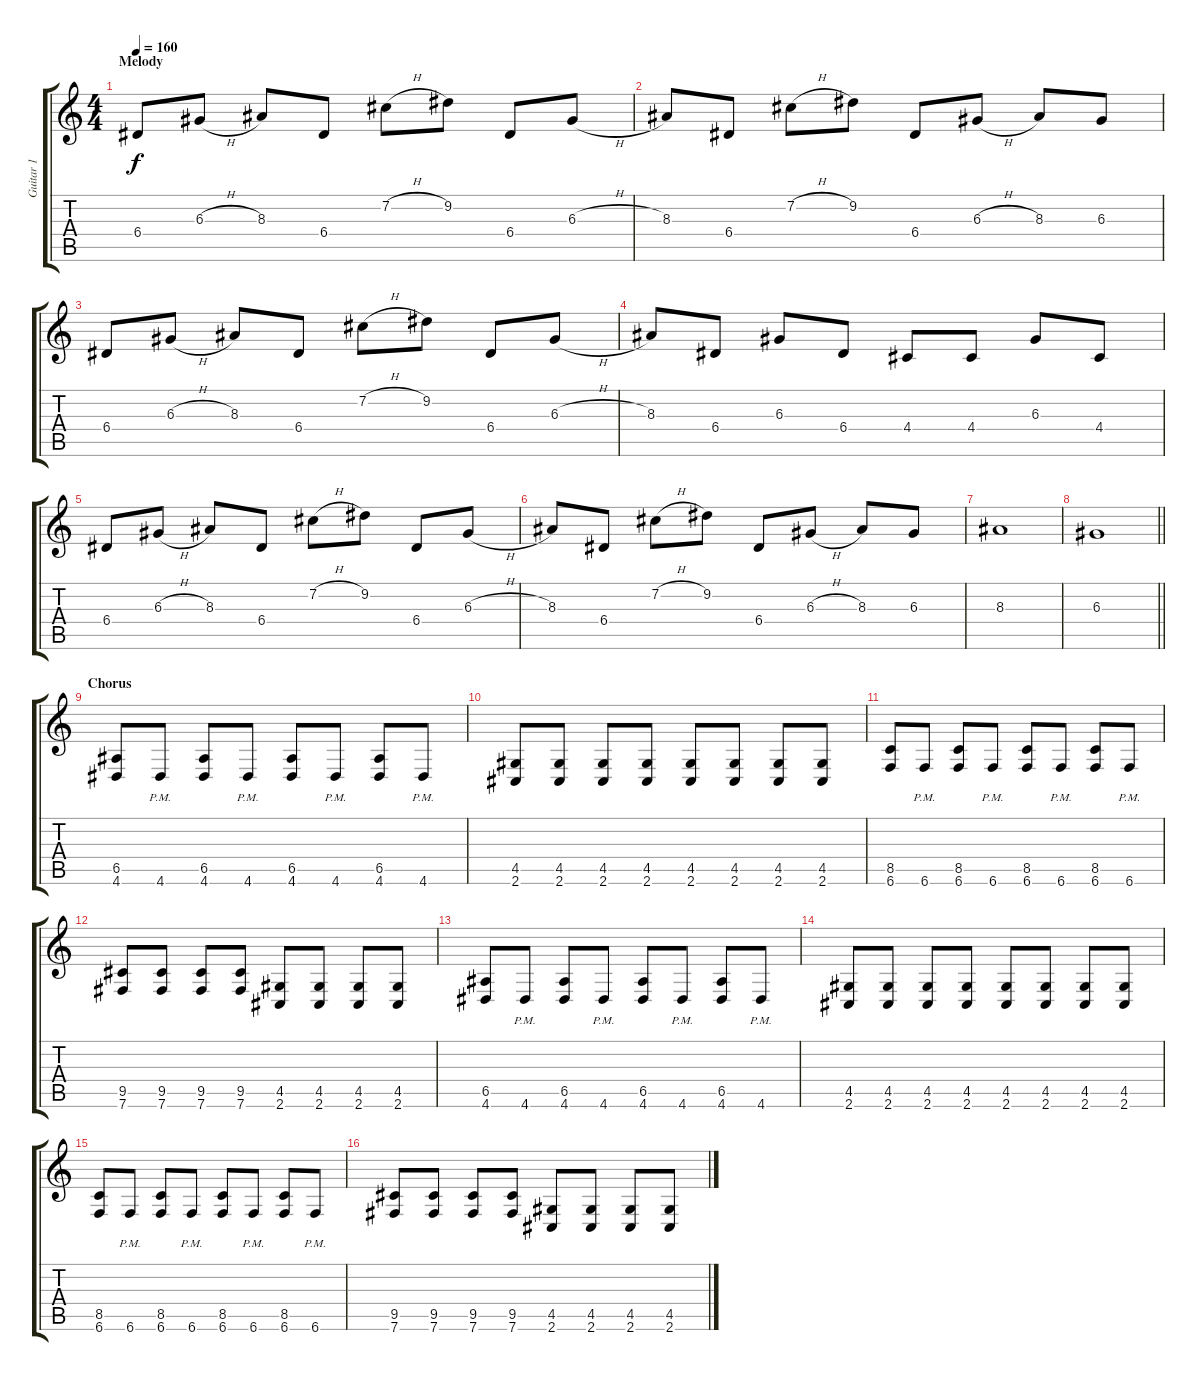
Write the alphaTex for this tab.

\track ("Guitar 1" "Guitar 1") {instrument distortionguitar}
\staff {score tabs}
\tuning (B3 Gb3 D3 A2 E2 B1) {hide}
\ts (4 4)
\section ("" "Melody")
\tempo 160
\clef g2
\ks c
6.4.8{dy f} 6.3{h}.8 8.3.8 6.4.8 7.2{h}.8 9.2.8 6.4.8 6.3{h}.8 |
8.3.8 6.4.8 7.2{h}.8 9.2.8 6.4.8 6.3{h}.8 8.3.8 6.3.8 |
6.4.8 6.3{h}.8 8.3.8 6.4.8 7.2{h}.8 9.2.8 6.4.8 6.3{h}.8 |
8.3.8 6.4.8 6.3.8 6.4.8 4.4.8 4.4.8 6.3.8 4.4.8 |
6.4.8 6.3{h}.8 8.3.8 6.4.8 7.2{h}.8 9.2.8 6.4.8 6.3{h}.8 |
8.3.8 6.4.8 7.2{h}.8 9.2.8 6.4.8 6.3{h}.8 8.3.8 6.3.8 |
8.3.1 |
\barLineRight lightlight
6.3.1 |
\section ("" "Chorus")
(6.5 4.6).8 4.6{pm}.8 (6.5 4.6).8 4.6{pm}.8 (6.5 4.6).8 4.6{pm}.8 (6.5 4.6).8 4.6{pm}.8 |
(4.5 2.6).8 (4.5 2.6).8 (4.5 2.6).8 (4.5 2.6).8 (4.5 2.6).8 (4.5 2.6).8 (4.5 2.6).8 (4.5 2.6).8 |
(8.5 6.6).8 6.6{pm}.8 (8.5 6.6).8 6.6{pm}.8 (8.5 6.6).8 6.6{pm}.8 (8.5 6.6).8 6.6{pm}.8 |
(9.5 7.6).8 (9.5 7.6).8 (9.5 7.6).8 (9.5 7.6).8 (4.5 2.6).8 (4.5 2.6).8 (4.5 2.6).8 (4.5 2.6).8 |
(6.5 4.6).8 4.6{pm}.8 (6.5 4.6).8 4.6{pm}.8 (6.5 4.6).8 4.6{pm}.8 (6.5 4.6).8 4.6{pm}.8 |
(4.5 2.6).8 (4.5 2.6).8 (4.5 2.6).8 (4.5 2.6).8 (4.5 2.6).8 (4.5 2.6).8 (4.5 2.6).8 (4.5 2.6).8 |
(8.5 6.6).8 6.6{pm}.8 (8.5 6.6).8 6.6{pm}.8 (8.5 6.6).8 6.6{pm}.8 (8.5 6.6).8 6.6{pm}.8 |
(9.5 7.6).8 (9.5 7.6).8 (9.5 7.6).8 (9.5 7.6).8 (4.5 2.6).8 (4.5 2.6).8 (4.5 2.6).8 (4.5 2.6).8
